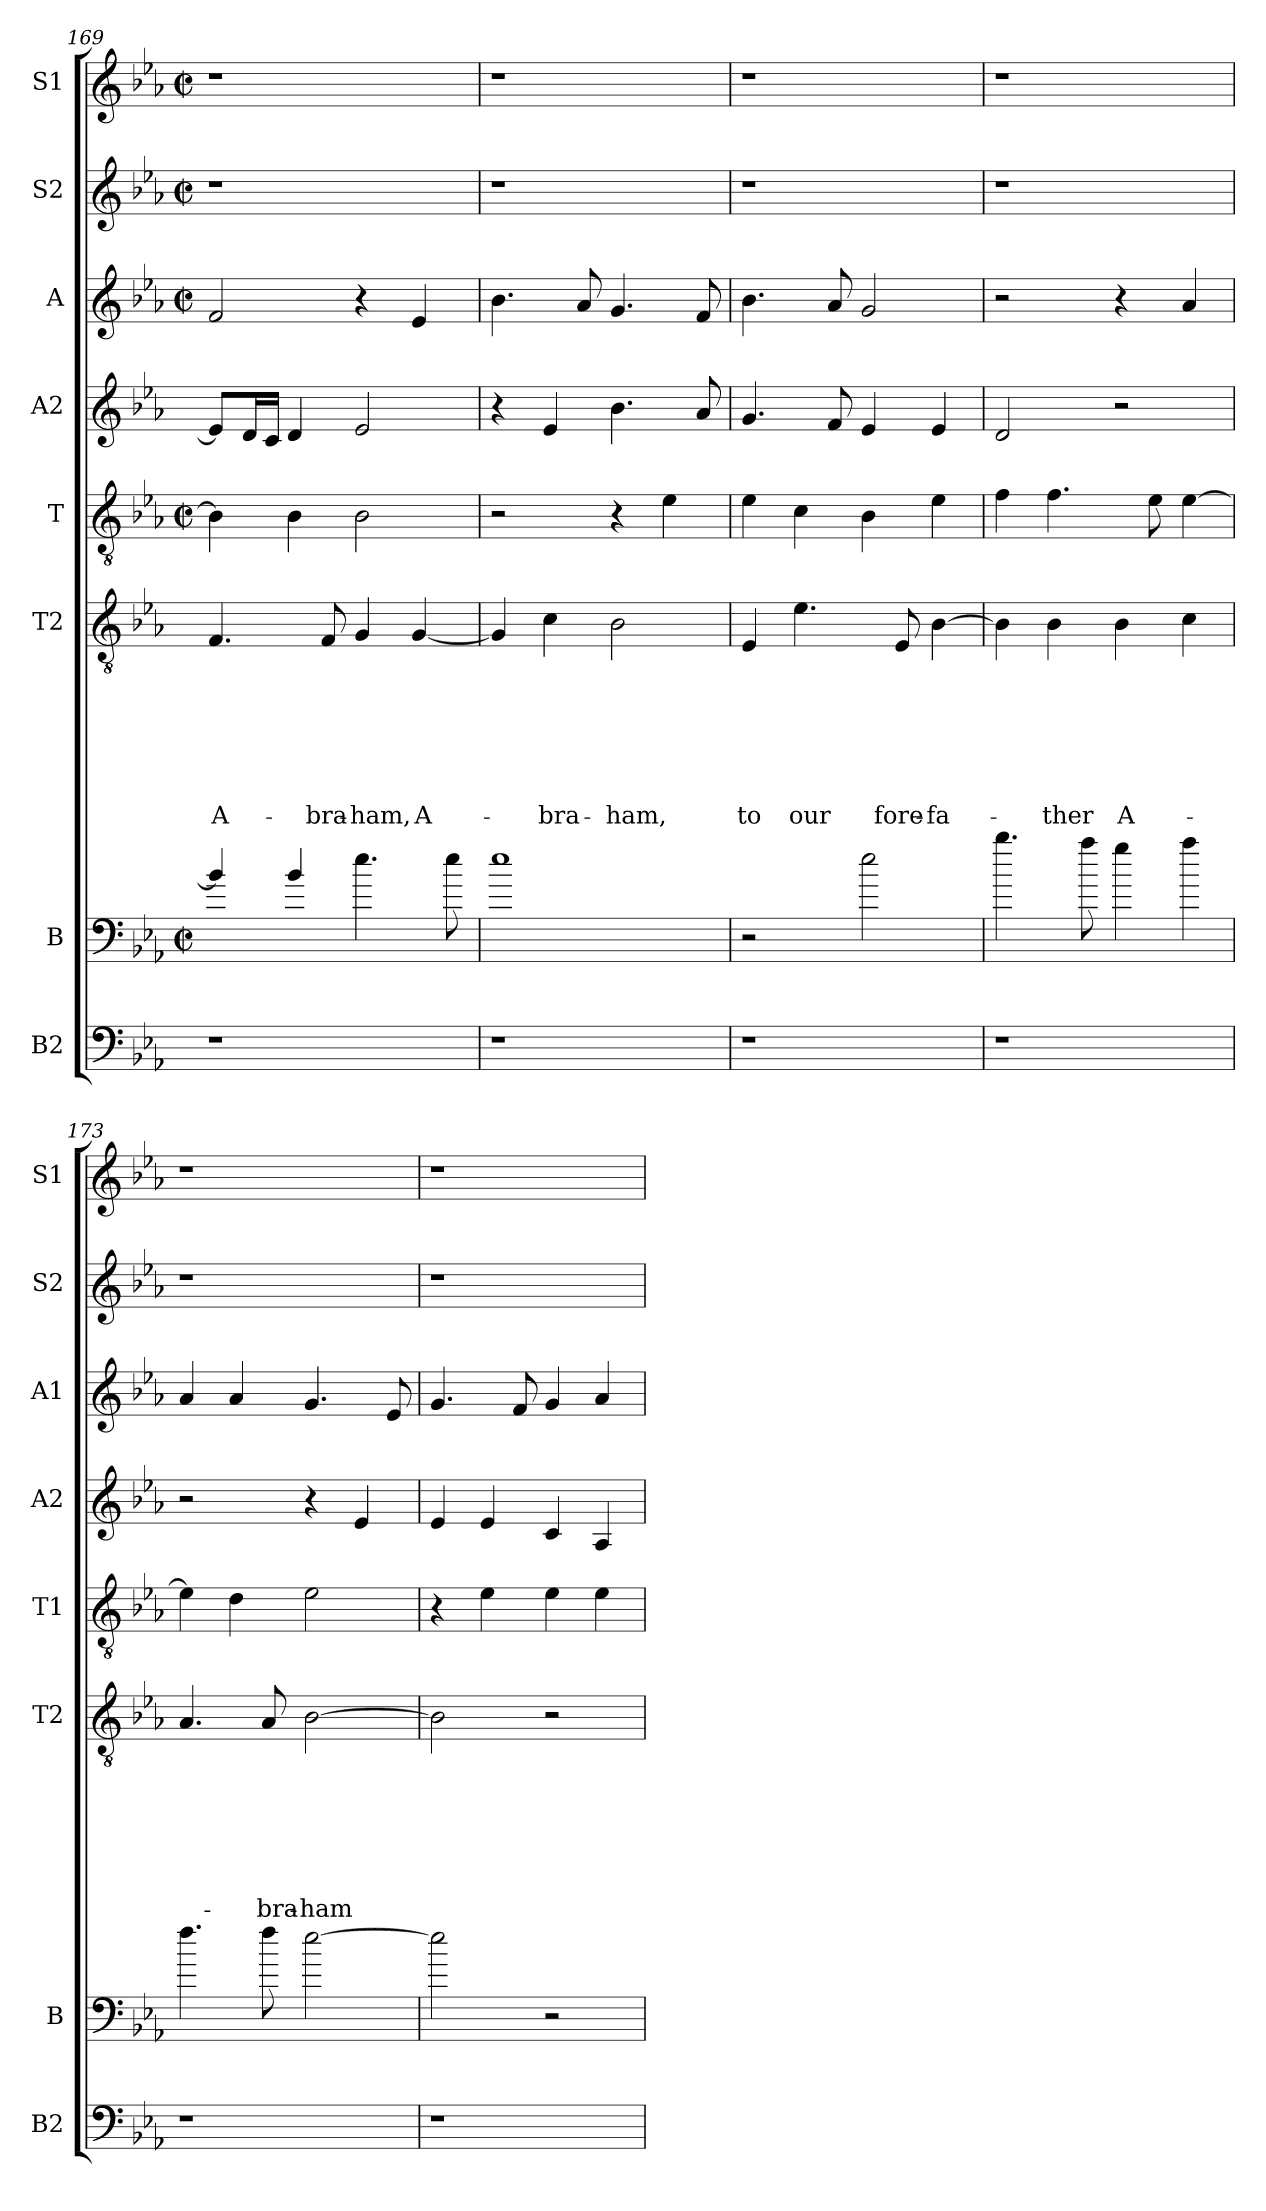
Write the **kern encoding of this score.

**kern	**kern	**kern	**text	**text	**text	**text	**text	**text	**text	**kern	**kern	**kern	**kern	**kern
*part8	*part7	*part6	*part6	*part6	*part6	*part6	*part6	*part6	*part6	*part5	*part4	*part3	*part2	*part1
*staff8	*staff7	*staff6	*staff6	*staff6	*staff6	*staff6	*staff6	*staff6	*staff6	*staff5	*staff4	*staff3	*staff2	*staff1
*I"B2	*I"B	*I"T2	*	*	*	*	*	*	*	*I"T	*I"A2	*I"A	*I"S2	*I"S1
*I'B2	*I'B	*I'T2	*	*	*	*	*	*	*	*I'T1	*I'A2	*I'A1	*I'S2	*I'S1
*clefF4	*clefF4	*clefGv2	*	*	*	*	*	*	*	*clefGv2	*clefG2	*clefG2	*clefG2	*clefG2
*k[b-e-a-]	*k[b-e-a-]	*k[b-e-a-]	*	*	*	*	*	*	*	*k[b-e-a-]	*k[b-e-a-]	*k[b-e-a-]	*k[b-e-a-]	*k[b-e-a-]
*E-:	*E-:	*E-:	*	*	*	*	*	*	*	*E-:	*E-:	*E-:	*E-:	*E-:
*	*M2/2	*	*	*	*	*	*	*	*	*M2/2	*	*M2/2	*M2/2	*M2/2
*	*met(c|)	*	*	*	*	*	*	*	*	*met(c|)	*	*met(c|)	*met(c|)	*met(c|)
=169	=169	=169	=169	=169	=169	=169	=169	=169	=169	=169	=169	=169	=169	=169
!	!	!	!	!	!	!	!	!	!LO:LY:b	!	!	!	!	!
1r	4b-/]	4.F/	.	.	.	.	.	.	A-	4B-\]	8e-/L]	2f/	1r	1r
.	.	.	.	.	.	.	.	.	.	.	16d/L	.	.	.
.	.	.	.	.	.	.	.	.	.	.	16c/JJ	.	.	.
.	4b-/	.	.	.	.	.	.	.	.	4B-\	4d/	.	.	.
!	!	!	!	!	!	!	!	!	!LO:LY:b	!	!	!	!	!
.	.	8F/	.	.	.	.	.	.	-bra-	.	.	.	.	.
!	!	!	!	!	!	!	!	!	!LO:LY:b	!	!	!	!	!
.	4.ee-\	4G/	.	.	.	.	.	.	-ham,	2B-\	2e-/	4r	.	.
!	!	!	!	!	!	!	!	!	!LO:LY:b	!	!	!	!	!
.	.	[<4G/	.	.	.	.	.	.	A-	.	.	4e-/	.	.
.	8ee-\	.	.	.	.	.	.	.	.	.	.	.	.	.
=170	=170	=170	=170	=170	=170	=170	=170	=170	=170	=170	=170	=170	=170	=170
1r	1ee-	4G/]	.	.	.	.	.	.	.	2r	4r	4.b-\	1r	1r
!	!	!	!	!	!	!	!	!	!LO:LY:b	!	!	!	!	!
.	.	4c\	.	.	.	.	.	.	-bra-	.	4e-/	.	.	.
.	.	.	.	.	.	.	.	.	.	.	.	8a-/	.	.
!	!	!	!	!	!	!	!	!	!LO:LY:b	!	!	!	!	!
.	.	2B-\	.	.	.	.	.	.	-ham,	4r	4.b-\	4.g/	.	.
.	.	.	.	.	.	.	.	.	.	4e-\	.	.	.	.
.	.	.	.	.	.	.	.	.	.	.	8a-/	8f/	.	.
!!LO:LB:g=z
=171	=171	=171	=171	=171	=171	=171	=171	=171	=171	=171	=171	=171	=171	=171
!	!	!	!	!	!	!	!	!	!LO:LY:b	!	!	!	!	!
1r	2r	4E-/	.	.	.	.	.	.	to	4e-\	4.g/	4.b-\	1r	1r
!	!	!	!	!	!	!	!	!	!LO:LY:b	!	!	!	!	!
.	.	4.e-\	.	.	.	.	.	.	our	4c\	.	.	.	.
.	.	.	.	.	.	.	.	.	.	.	8f/	8a-/	.	.
.	2ee-\	.	.	.	.	.	.	.	.	4B-\	4e-/	2g/	.	.
!	!	!	!	!	!	!	!	!	!LO:LY:b	!	!	!	!	!
.	.	8E-/	.	.	.	.	.	.	fore-	.	.	.	.	.
!	!	!	!	!	!	!	!	!	!LO:LY:b	!	!	!	!	!
.	.	[>4B-\	.	.	.	.	.	.	-fa-	4e-\	4e-/	.	.	.
=172	=172	=172	=172	=172	=172	=172	=172	=172	=172	=172	=172	=172	=172	=172
1r	4.bb-\	4B-\]	.	.	.	.	.	.	.	4f\	2d/	2r	1r	1r
!	!	!	!	!	!	!	!	!	!LO:LY:b	!	!	!	!	!
.	.	4B-\	.	.	.	.	.	.	-ther	4.f\	.	.	.	.
.	8aa-\	.	.	.	.	.	.	.	.	.	.	.	.	.
!	!	!	!	!	!	!	!	!	!LO:LY:b	!	!	!	!	!
.	4gg\	4B-\	.	.	.	.	.	.	A-	.	2r	4r	.	.
.	.	.	.	.	.	.	.	.	.	8e-\	.	.	.	.
.	4aa-\	4c\	.	.	.	.	.	.	.	[>4e-\	.	4a-/	.	.
=173	=173	=173	=173	=173	=173	=173	=173	=173	=173	=173	=173	=173	=173	=173
1r	4.ff\	4.A-/	.	.	.	.	.	.	.	4e-\]	2r	4a-/	1r	1r
.	.	.	.	.	.	.	.	.	.	4d\	.	4a-/	.	.
!	!	!	!	!	!	!	!	!	!LO:LY:b	!	!	!	!	!
.	8ff\	8A-/	.	.	.	.	.	.	-bra-	.	.	.	.	.
!	!	!	!	!	!	!	!	!	!LO:LY:b	!	!	!	!	!
.	[>2ee-\	[>2B-\	.	.	.	.	.	.	-ham	2e-\	4r	4.g/	.	.
.	.	.	.	.	.	.	.	.	.	.	4e-/	.	.	.
.	.	.	.	.	.	.	.	.	.	.	.	8e-/	.	.
=174	=174	=174	=174	=174	=174	=174	=174	=174	=174	=174	=174	=174	=174	=174
1r	2ee-\]	2B-\]	.	.	.	.	.	.	.	4r	4e-/	4.g/	1r	1r
.	.	.	.	.	.	.	.	.	.	4e-\	4e-/	.	.	.
.	.	.	.	.	.	.	.	.	.	.	.	8f/	.	.
.	2r	2r	.	.	.	.	.	.	.	4e-\	4c/	4g/	.	.
.	.	.	.	.	.	.	.	.	.	4e-\	4A-/	4a-/	.	.
=	=	=	=	=	=	=	=	=	=	=	=	=	=	=
*-	*-	*-	*-	*-	*-	*-	*-	*-	*-	*-	*-	*-	*-	*-
